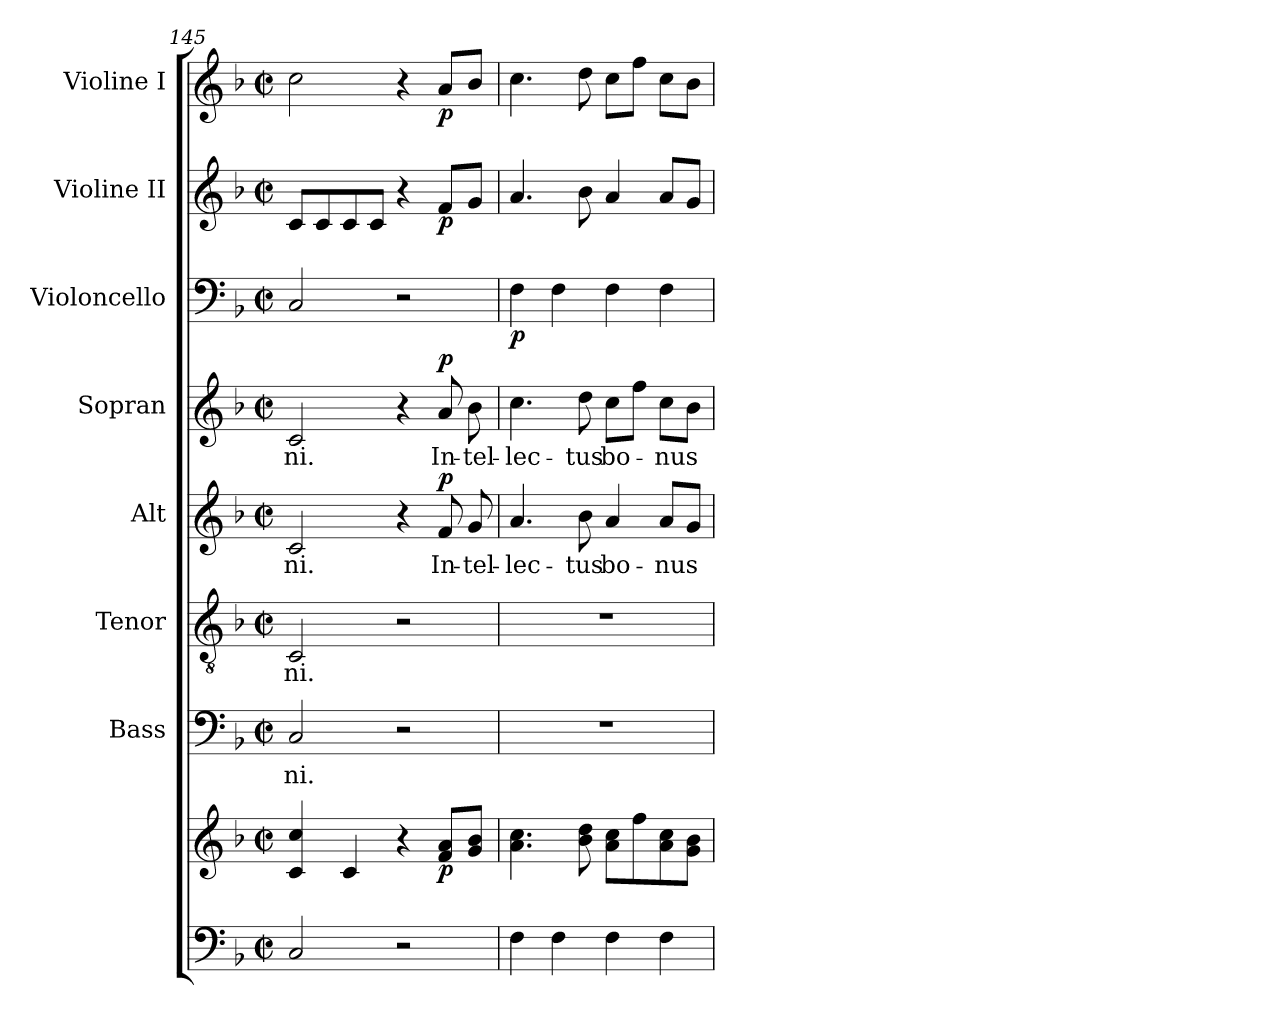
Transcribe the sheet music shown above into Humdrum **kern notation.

**kern	**kern	**dynam	**kern	**text	**kern	**text	**kern	**text	**dynam	**kern	**text	**dynam	**kern	**dynam	**kern	**dynam	**kern	**dynam
*part8	*part8	*part8	*part7	*part7	*part6	*part6	*part5	*part5	*part5	*part4	*part4	*part4	*part3	*part3	*part2	*part2	*part1	*part1
*staff9	*staff8	*staff8/9	*staff7	*staff7	*staff6	*staff6	*staff5	*staff5	*staff5	*staff4	*staff4	*staff4	*staff3	*staff3	*staff2	*staff2	*staff1	*staff1
*	*	*	*I"Bass	*	*I"Tenor	*	*I"Alt	*	*	*I"Sopran	*	*	*I"Violoncello	*	*I"Violine II	*	*I"Violine I	*
*	*	*	*I'B.	*	*I'T.	*	*I'A.	*	*	*I'S.	*	*	*I'Vc.	*	*I'Vl. II	*	*I'Vl. I	*
!!LO:PB:g=z
*clefF4	*clefG2	*	*clefF4	*	*clefGv2	*	*clefG2	*	*	*clefG2	*	*	*clefF4	*	*clefG2	*	*clefG2	*
*	*	*	*	*	*	*	*	*	*	*	*	*	*ITrd7c12	*	*	*	*	*
*k[b-]	*k[b-]	*	*k[b-]	*	*k[b-]	*	*k[b-]	*	*	*k[b-]	*	*	*k[b-]	*	*k[b-]	*	*k[b-]	*
*F:	*F:	*	*F:	*	*F:	*	*F:	*	*	*F:	*	*	*F:	*	*F:	*	*F:	*
*M2/2	*M2/2	*	*M2/2	*	*M2/2	*	*M2/2	*	*	*M2/2	*	*	*M2/2	*	*M2/2	*	*M2/2	*
*met(c|)	*met(c|)	*	*met(c|)	*	*met(c|)	*	*met(c|)	*	*	*met(c|)	*	*	*met(c|)	*	*met(c|)	*	*met(c|)	*
=145	=145	=145	=145	=145	=145	=145	=145	=145	=145	=145	=145	=145	=145	=145	=145	=145	=145	=145
!	!	!	!	!LO:LY:b	!	!LO:LY:b	!	!LO:LY:b	!	!	!LO:LY:b	!	!	!	!	!	!	!
2C/	4c/ 4cc/	.	2C/	-ni.	2C/	-ni.	2c/	-ni.	.	2c/	-ni.	.	2CC/	.	8c/L	.	2cc\	.
.	.	.	.	.	.	.	.	.	.	.	.	.	.	.	8c/	.	.	.
.	4c/	.	.	.	.	.	.	.	.	.	.	.	.	.	8c/	.	.	.
.	.	.	.	.	.	.	.	.	.	.	.	.	.	.	8c/J	.	.	.
2r	4r	.	2r	.	2r	.	4r	.	.	4r	.	.	2r	.	4r	.	4r	.
!	!	!LO:DY:b	!	!	!	!	!	!LO:LY:b	!LO:DY:a	!	!LO:LY:b	!LO:DY:a	!	!	!	!LO:DY:b	!	!LO:DY:b
.	8f/ 8a/L	p	.	.	.	.	8f/	In-	p	8a/	In-	p	.	.	8f/L	p	8a/L	p
!	!	!	!	!	!	!	!	!LO:LY:b	!	!	!LO:LY:b	!	!	!	!	!	!	!
.	8g/ 8b-/J	.	.	.	.	.	8g/	-tel-	.	8b-\	-tel-	.	.	.	8g/J	.	8b-/J	.
=146	=146	=146	=146	=146	=146	=146	=146	=146	=146	=146	=146	=146	=146	=146	=146	=146	=146	=146
!	!	!	!	!	!	!	!	!LO:LY:b	!	!	!LO:LY:b	!	!	!LO:DY:b	!	!	!	!
4F\	4.a\ 4.cc\	.	1r	.	1r	.	4.a/	-lec-	.	4.cc\	-lec-	.	4FF\	p	4.a/	.	4.cc\	.
4F\	.	.	.	.	.	.	.	.	.	.	.	.	4FF\	.	.	.	.	.
!	!	!	!	!	!	!	!	!LO:LY:b	!	!	!LO:LY:b	!	!	!	!	!	!	!
.	8b-\ 8dd\	.	.	.	.	.	8b-\	-tus	.	8dd\	-tus	.	.	.	8b-\	.	8dd\	.
!	!	!	!	!	!	!	!	!LO:LY:b	!	!	!LO:LY:b	!	!	!	!	!	!	!
4F\	8a\ 8cc\L	.	.	.	.	.	4a/	bo-	.	8cc\L	bo-	.	4FF\	.	4a/	.	8cc\L	.
.	8ff\	.	.	.	.	.	.	.	.	8ff\J	.	.	.	.	.	.	8ff\J	.
!	!	!	!	!	!	!	!	!LO:LY:b	!	!	!LO:LY:b	!	!	!	!	!	!	!
4F\	8a\ 8cc\	.	.	.	.	.	8a/L	-nus	.	8cc\L	-nus	.	4FF\	.	8a/L	.	8cc\L	.
.	8g\ 8b-\J	.	.	.	.	.	8g/J	.	.	8b-\J	.	.	.	.	8g/J	.	8b-\J	.
=	=	=	=	=	=	=	=	=	=	=	=	=	=	=	=	=	=	=
*-	*-	*-	*-	*-	*-	*-	*-	*-	*-	*-	*-	*-	*-	*-	*-	*-	*-	*-
